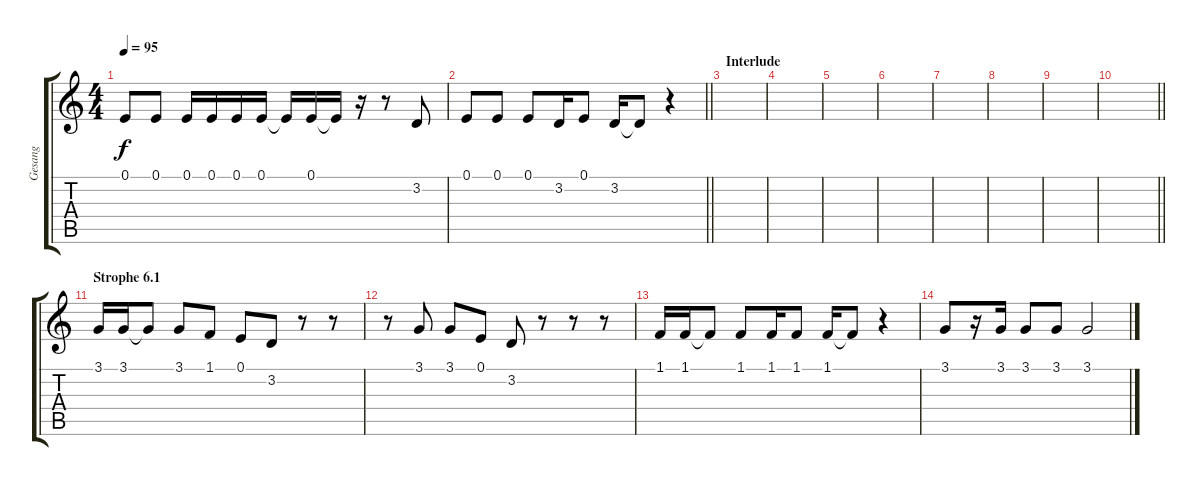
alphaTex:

\track ("Gesang" "Gesang") {instrument oboe}
\staff {score tabs}
\tuning (E4 B3 G3 D3 A2 E2) {hide}
\ts (4 4)
\tempo 95
\clef g2
\ks c
0.1.8{dy f} 0.1.8 0.1.16 0.1.16 0.1.16 0.1.16 0.1{t}.16 0.1.16 0.1{t}.16 r.16 r.8 3.2.8 |
\barLineRight lightlight
0.1.8 0.1.8 0.1.8 3.2.16 0.1.8 3.2.16 3.2{t}.8 r.4 |
\section ("" "Interlude")
|
|
|
|
|
|
|
\barLineRight lightlight
|
\section ("" "Strophe 6.1")
3.1.16 3.1.16 3.1{t}.8 3.1.8 1.1.8 0.1.8 3.2.8 r.8 r.8 |
r.8 3.1.8 3.1.8 0.1.8 3.2.8 r.8 r.8 r.8 |
1.1.16 1.1.16 1.1{t}.8 1.1.8 1.1.16 1.1.8 1.1.16 1.1{t}.8 r.4 |
3.1.8 r.16 3.1.16 3.1.8 3.1.8 3.1.2
